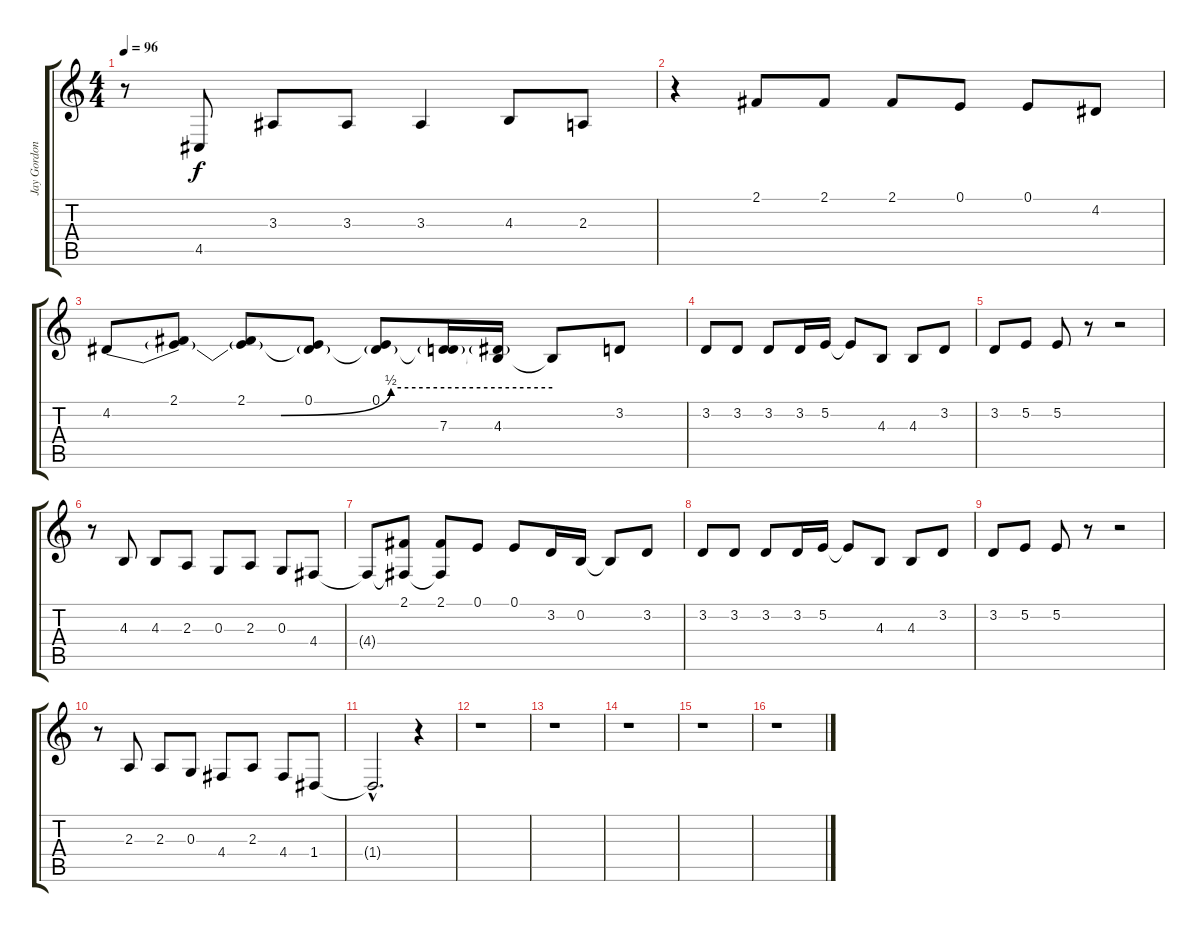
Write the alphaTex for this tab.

\track ("Jay Gordon (Vocals)" "Jay Gordon") {instrument lead2sawtooth}
\staff {score tabs}
\tuning (E4 B3 G3 D3 A2 E2) {hide}
\ts (4 4)
\tempo 96
\clef g2
\ks c
r.8{dy f} 4.5.8 3.3.8 3.3.8 3.3.4 4.3.8 2.3.8 |
r.4 2.1.8 2.1.8 2.1.8 0.1.8 0.1.8 4.2.8 |
4.2{be (custom 0 0 23 0 38 2 60 2)}.8 (2.1 4.2{t}).8 (2.1 4.2{t}).8 (0.1 4.2{t}).8 (0.1 4.2{t}).8 (4.2{t} 7.3).16 (4.2{t} 4.3).16 4.3{t}.8 3.2.8 |
3.2.8 3.2.8 3.2.8 3.2.16 5.2.16 5.2{t}.8 4.3.8 4.3.8 3.2.8 |
3.2.8 5.2.8 5.2.8 r.8 r.2 |
r.8 4.3.8 4.3.8 2.3.8 0.3.8 2.3.8 0.3.8 4.4.8 |
4.4{t}.8 (2.1 4.4{t}).8 (2.1 4.4{t}).8 0.1.8 0.1.8 3.2.16 0.2.16 0.2{t}.8 3.2.8 |
3.2.8 3.2.8 3.2.8 3.2.16 5.2.16 5.2{t}.8 4.3.8 4.3.8 3.2.8 |
3.2.8 5.2.8 5.2.8 r.8 r.2 |
r.8 2.3.8 2.3.8 0.3.8 4.4.8 2.3.8 4.4.8 1.4.8 |
1.4{hac t}.2{d} r.4 |
r.1 |
r.1 |
r.1 |
r.1 |
r.1
